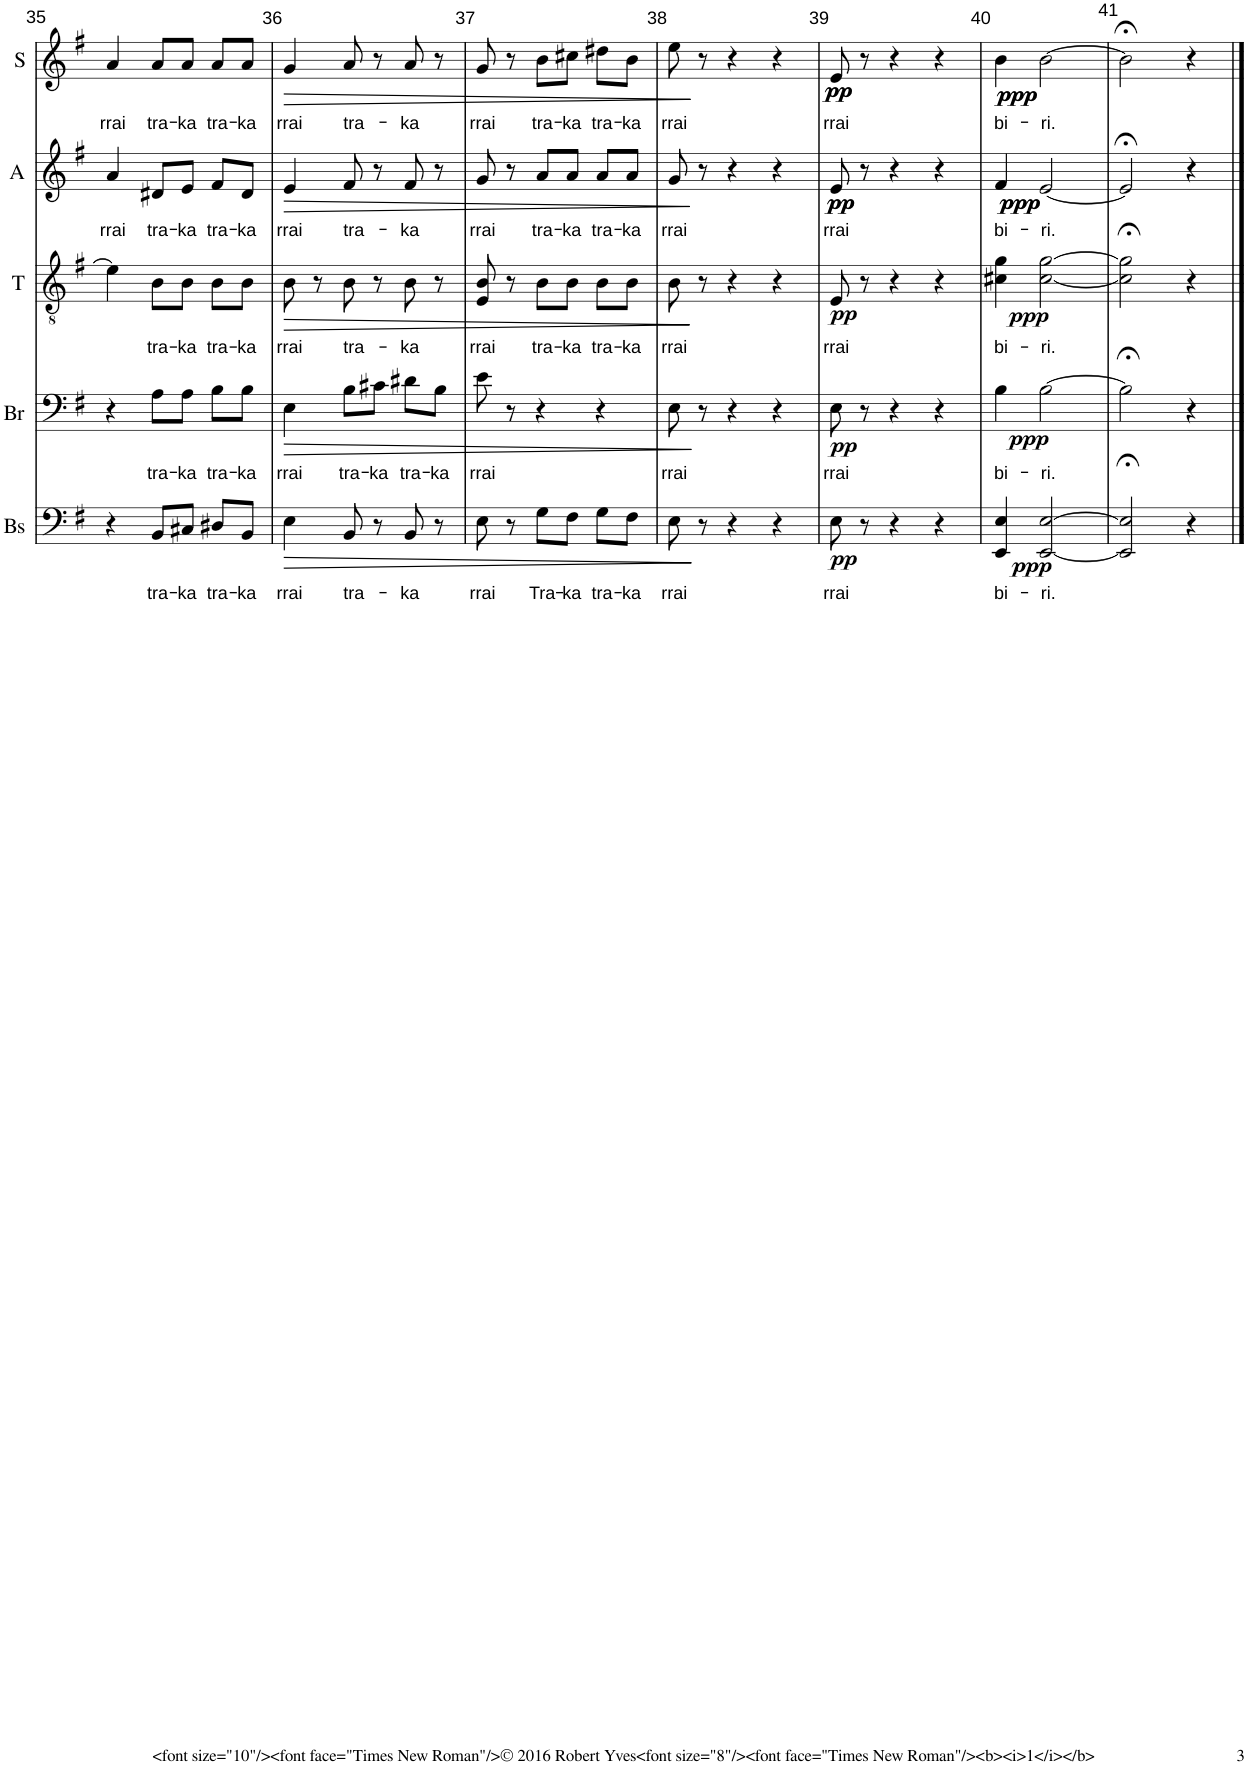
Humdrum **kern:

**kern	**text	**dynam	**kern	**text	**dynam	**kern	**text	**dynam	**kern	**text	**dynam	**kern	**text	**dynam
*part5	*part5	*part5	*part4	*part4	*part4	*part3	*part3	*part3	*part2	*part2	*part2	*part1	*part1	*part1
*staff5	*staff5	*staff5	*staff4	*staff4	*staff4	*staff3	*staff3	*staff3	*staff2	*staff2	*staff2	*staff1	*staff1	*staff1
*I"Basse	*	*	*I"Baryton	*	*	*I"Ténor	*	*	*I"Alto	*	*	*I"Soprano	*	*
*I'Bs	*	*	*I'Br	*	*	*I'T	*	*	*I'A	*	*	*I'S	*	*
!!LO:PB:g=z
*clefF4	*	*	*clefF4	*	*	*clefGv2	*	*	*clefG2	*	*	*clefG2	*	*
*k[f#]	*	*	*k[f#]	*	*	*k[f#]	*	*	*k[f#]	*	*	*k[f#]	*	*
*G:	*	*	*G:	*	*	*G:	*	*	*G:	*	*	*G:	*	*
*M3/4	*	*	*M3/4	*	*	*M3/4	*	*	*M3/4	*	*	*M3/4	*	*
=35	=35	=35	=35	=35	=35	=35	=35	=35	=35	=35	=35	=35	=35	=35
!	!	!	!	!	!	!	!	!	!	!LO:LY:b	!	!	!LO:LY:b	!
4r	.	.	4r	.	.	4e\]	.	.	4a/	rrai	.	4a/	rrai	.
!	!LO:LY:b	!	!	!LO:LY:b	!	!	!LO:LY:b	!	!	!LO:LY:b	!	!	!LO:LY:b	!
8BB/L	tra-	.	8A\L	tra-	.	8B\L	tra-	.	8d#X/L	tra-	.	8a/L	tra-	.
!	!LO:LY:b	!	!	!LO:LY:b	!	!	!LO:LY:b	!	!	!LO:LY:b	!	!	!LO:LY:b	!
8C#X/J	-ka	.	8A\J	-ka	.	8B\J	-ka	.	8e/J	-ka	.	8a/J	-ka	.
!	!LO:LY:b	!	!	!LO:LY:b	!	!	!LO:LY:b	!	!	!LO:LY:b	!	!	!LO:LY:b	!
8D#X/L	tra-	.	8B\L	tra-	.	8B\L	tra-	.	8f#/L	tra-	.	8a/L	tra-	.
!	!LO:LY:b	!	!	!LO:LY:b	!	!	!LO:LY:b	!	!	!LO:LY:b	!	!	!LO:LY:b	!
8BB/J	-ka	.	8B\J	-ka	.	8B\J	-ka	.	8d#/J	-ka	.	8a/J	-ka	.
=36	=36	=36	=36	=36	=36	=36	=36	=36	=36	=36	=36	=36	=36	=36
!	!LO:LY:b	!LO:HP:b	!	!LO:LY:b	!LO:HP:b	!	!LO:LY:b	!LO:HP:b	!	!LO:LY:b	!LO:HP:b	!	!LO:LY:b	!LO:HP:b
4E\	rrai	>	4E\	rrai	>	8B\	rrai	>	4e/	rrai	>	4g/	rrai	>
.	.	.	.	.	.	8r	.	.	.	.	.	.	.	.
!	!LO:LY:b	!	!	!LO:LY:b	!	!	!LO:LY:b	!	!	!LO:LY:b	!	!	!LO:LY:b	!
8BB/	tra-	.	8B\L	tra-	.	8B\	tra-	.	8f#/	tra-	.	8a/	tra-	.
!	!	!	!	!LO:LY:b	!	!	!	!	!	!	!	!	!	!
8r	.	.	8c#X\J	-ka	.	8r	.	.	8r	.	.	8r	.	.
!	!LO:LY:b	!	!	!LO:LY:b	!	!	!LO:LY:b	!	!	!LO:LY:b	!	!	!LO:LY:b	!
8BB/	-ka	.	8d#X\L	tra-	.	8B\	-ka	.	8f#/	-ka	.	8a/	-ka	.
!	!	!	!	!LO:LY:b	!	!	!	!	!	!	!	!	!	!
8r	.	.	8B\J	-ka	.	8r	.	.	8r	.	.	8r	.	.
=37	=37	=37	=37	=37	=37	=37	=37	=37	=37	=37	=37	=37	=37	=37
!	!LO:LY:b	!	!	!LO:LY:b	!	!	!LO:LY:b	!	!	!LO:LY:b	!	!	!LO:LY:b	!
8E\	rrai	.	8e\	rrai	.	8E/ 8B/	rrai	.	8g/	rrai	.	8g/	rrai	.
8r	.	.	8r	.	.	8r	.	.	8r	.	.	8r	.	.
!	!LO:LY:b	!	!	!	!	!	!LO:LY:b	!	!	!LO:LY:b	!	!	!LO:LY:b	!
8G\L	Tra-	.	4r	.	.	8B\L	tra-	.	8a/L	tra-	.	8b\L	tra-	.
!	!LO:LY:b	!	!	!	!	!	!LO:LY:b	!	!	!LO:LY:b	!	!	!LO:LY:b	!
8F#\J	-ka	.	.	.	.	8B\J	-ka	.	8a/J	-ka	.	8cc#X\J	-ka	.
!	!LO:LY:b	!	!	!	!	!	!LO:LY:b	!	!	!LO:LY:b	!	!	!LO:LY:b	!
8G\L	tra-	.	4r	.	.	8B\L	tra-	.	8a/L	tra-	.	8dd#X\L	tra-	.
!	!LO:LY:b	!	!	!	!	!	!LO:LY:b	!	!	!LO:LY:b	!	!	!LO:LY:b	!
8F#\J	-ka	.	.	.	.	8B\J	-ka	.	8a/J	-ka	.	8b\J	-ka	.
=38	=38	=38	=38	=38	=38	=38	=38	=38	=38	=38	=38	=38	=38	=38
!	!LO:LY:b	!	!	!LO:LY:b	!	!	!LO:LY:b	!	!	!LO:LY:b	!	!	!LO:LY:b	!
8E\	rrai	.	8E\	rrai	.	8B\	rrai	.	8g/	rrai	.	8ee\	rrai	.
8r	.	]	8r	.	]	8r	.	]	8r	.	]	8r	.	]
4r	.	.	4r	.	.	4r	.	.	4r	.	.	4r	.	.
4r	.	.	4r	.	.	4r	.	.	4r	.	.	4r	.	.
=39	=39	=39	=39	=39	=39	=39	=39	=39	=39	=39	=39	=39	=39	=39
!	!LO:LY:b	!LO:DY:b	!	!LO:LY:b	!LO:DY:b	!	!LO:LY:b	!LO:DY:b	!	!LO:LY:b	!LO:DY:b	!	!LO:LY:b	!
!	!	!	!	!	!	!	!	!	!	!	!LO:DY:n=1:b	!	!	!LO:DY:b
!	!	!	!	!	!	!	!	!	!	!	!	!	!	!LO:DY:n=1:b
8E\	rrai	pp	8E\	rrai	pp	8E/	rrai	pp	8e/	rrai	pp pp	8e/	rrai	pp pp
8r	.	.	8r	.	.	8r	.	.	8r	.	.	8r	.	.
4r	.	.	4r	.	.	4r	.	.	4r	.	.	4r	.	.
4r	.	.	4r	.	.	4r	.	.	4r	.	.	4r	.	.
=40	=40	=40	=40	=40	=40	=40	=40	=40	=40	=40	=40	=40	=40	=40
!	!LO:LY:b	!	!	!LO:LY:b	!	!	!LO:LY:b	!	!	!LO:LY:b	!LO:DY:b	!	!LO:LY:b	!
!	!	!	!	!	!	!	!	!	!	!	!LO:DY:n=1:b	!	!	!LO:DY:b
!	!	!	!	!	!	!	!	!	!	!	!	!	!	!LO:DY:n=1:b
4EE/ 4E/	bi-	.	4B\	bi-	.	4c#X\ 4g\	bi-	.	4f#/	bi-	ppp ppp	4b\	bi-	ppp ppp
!	!LO:LY:b	!LO:DY:b	!	!LO:LY:b	!LO:DY:b	!	!LO:LY:b	!LO:DY:b	!	!LO:LY:b	!	!	!LO:LY:b	!
[2EE/ [2E/	-ri.	ppp	[2B\	-ri.	ppp	[2c#\ [2g\	-ri.	ppp	[2e/	-ri.	.	[2b\	-ri.	.
=41	=41	=41	=41	=41	=41	=41	=41	=41	=41	=41	=41	=41	=41	=41
2EE/];< 2E/];<	.	.	2B;<\]	.	.	2c#\];< 2g\];<	.	.	2e;</]	.	.	2b;<\]	.	.
4r	.	.	4r	.	.	4r	.	.	4r	.	.	4r	.	.
==	==	==	==	==	==	==	==	==	==	==	==	==	==	==
*-	*-	*-	*-	*-	*-	*-	*-	*-	*-	*-	*-	*-	*-	*-
